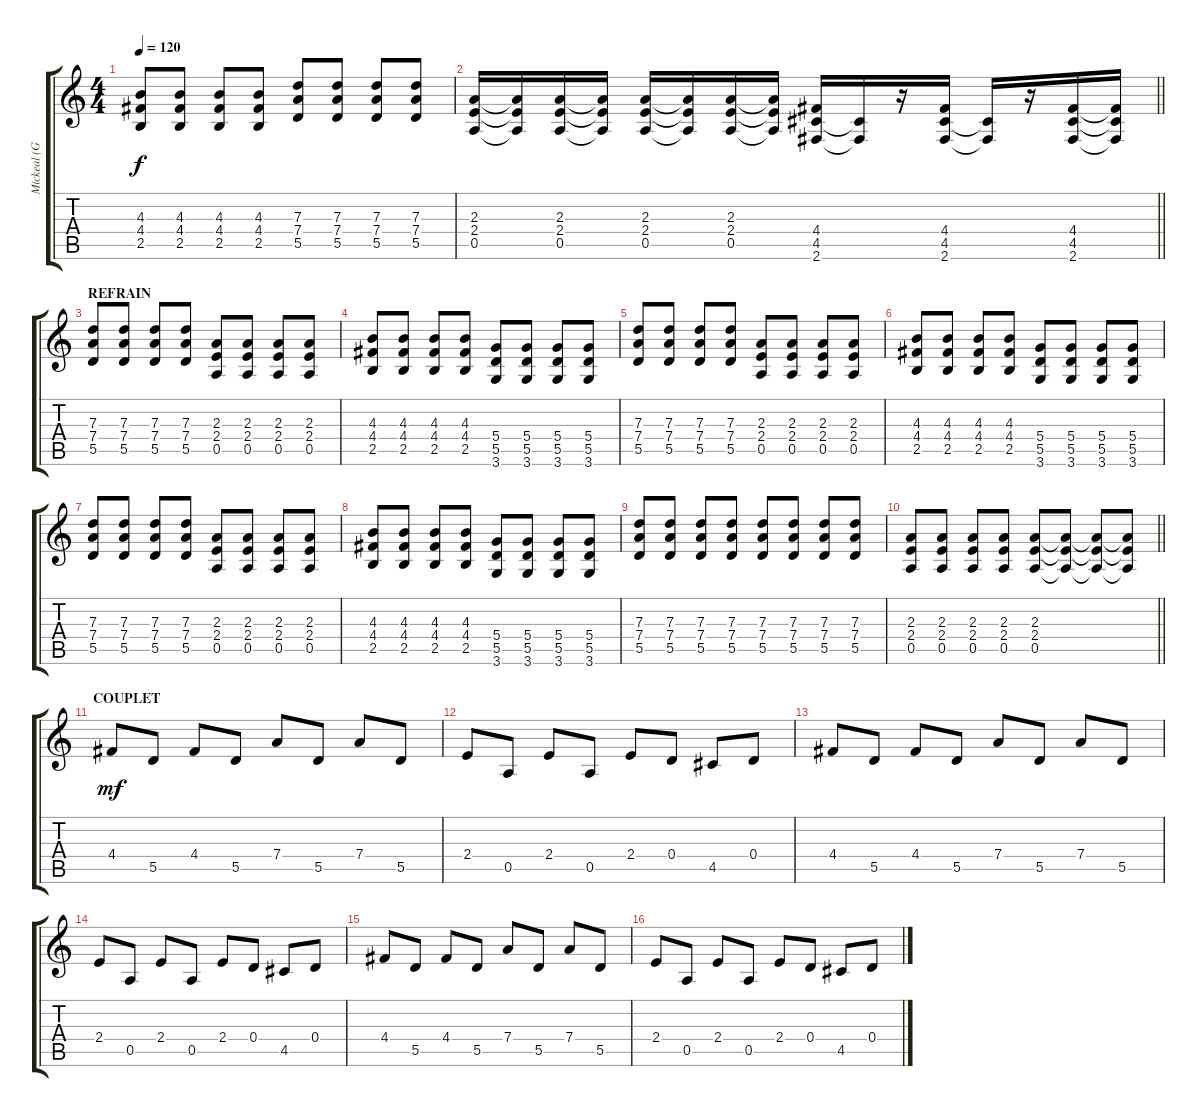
\track ("Mickeal (Guitar_01)" "Mickeal (G") {instrument overdrivenguitar}
\staff {score tabs}
\tuning (E4 B3 G3 D3 A2 E2) {hide}
\ts (4 4)
\tempo 120
\clef g2
\ks c
(4.3 4.4 2.5).8{dy f} (4.3 4.4 2.5).8 (4.3 4.4 2.5).8 (4.3 4.4 2.5).8 (7.3 7.4 5.5).8 (7.3 7.4 5.5).8 (7.3 7.4 5.5).8 (7.3 7.4 5.5).8 |
\barLineRight lightlight
(2.3 2.4 0.5).16 (2.3{t} 2.4{t} 0.5{t}).16 (2.3 2.4 0.5).16 (2.3{t} 2.4{t} 0.5{t}).16 (2.3 2.4 0.5).16 (2.3{t} 2.4{t} 0.5{t}).16 (2.3 2.4 0.5).16 (2.3{t} 2.4{t} 0.5{t}).16 (4.4 4.5 2.6).16 (4.5{t} 2.6{t}).16 r.16 (4.4 4.5 2.6).16 (4.5{t} 2.6{t}).16 r.16 (4.4 4.5 2.6).16 (4.4{t} 4.5{t} 2.6{t}).16 |
\section ("" "REFRAIN")
(7.3 7.4 5.5).8 (7.3 7.4 5.5).8 (7.3 7.4 5.5).8 (7.3 7.4 5.5).8 (2.3 2.4 0.5).8 (2.3 2.4 0.5).8 (2.3 2.4 0.5).8 (2.3 2.4 0.5).8 |
(4.3 4.4 2.5).8 (4.3 4.4 2.5).8 (4.3 4.4 2.5).8 (4.3 4.4 2.5).8 (5.4 5.5 3.6).8 (5.4 5.5 3.6).8 (5.4 5.5 3.6).8 (5.4 5.5 3.6).8 |
(7.3 7.4 5.5).8 (7.3 7.4 5.5).8 (7.3 7.4 5.5).8 (7.3 7.4 5.5).8 (2.3 2.4 0.5).8 (2.3 2.4 0.5).8 (2.3 2.4 0.5).8 (2.3 2.4 0.5).8 |
(4.3 4.4 2.5).8 (4.3 4.4 2.5).8 (4.3 4.4 2.5).8 (4.3 4.4 2.5).8 (5.4 5.5 3.6).8 (5.4 5.5 3.6).8 (5.4 5.5 3.6).8 (5.4 5.5 3.6).8 |
(7.3 7.4 5.5).8 (7.3 7.4 5.5).8 (7.3 7.4 5.5).8 (7.3 7.4 5.5).8 (2.3 2.4 0.5).8 (2.3 2.4 0.5).8 (2.3 2.4 0.5).8 (2.3 2.4 0.5).8 |
(4.3 4.4 2.5).8 (4.3 4.4 2.5).8 (4.3 4.4 2.5).8 (4.3 4.4 2.5).8 (5.4 5.5 3.6).8 (5.4 5.5 3.6).8 (5.4 5.5 3.6).8 (5.4 5.5 3.6).8 |
(7.3 7.4 5.5).8 (7.3 7.4 5.5).8 (7.3 7.4 5.5).8 (7.3 7.4 5.5).8 (7.3 7.4 5.5).8 (7.3 7.4 5.5).8 (7.3 7.4 5.5).8 (7.3 7.4 5.5).8 |
\barLineRight lightlight
(2.3 2.4 0.5).8 (2.3 2.4 0.5).8 (2.3 2.4 0.5).8 (2.3 2.4 0.5).8 (2.3 2.4 0.5).8 (2.3{t} 2.4{t} 0.5{t}).8 (2.3{t} 2.4{t} 0.5{t}).8 (2.3{t} 2.4{t} 0.5{t}).8 |
\section ("" "COUPLET")
4.4.8{dy mf} 5.5.8 4.4.8 5.5.8 7.4.8 5.5.8 7.4.8 5.5.8 |
2.4.8 0.5.8 2.4.8 0.5.8 2.4.8 0.4.8 4.5.8 0.4.8 |
4.4.8 5.5.8 4.4.8 5.5.8 7.4.8 5.5.8 7.4.8 5.5.8 |
2.4.8 0.5.8 2.4.8 0.5.8 2.4.8 0.4.8 4.5.8 0.4.8 |
4.4.8 5.5.8 4.4.8 5.5.8 7.4.8 5.5.8 7.4.8 5.5.8 |
2.4.8 0.5.8 2.4.8 0.5.8 2.4.8 0.4.8 4.5.8 0.4.8
